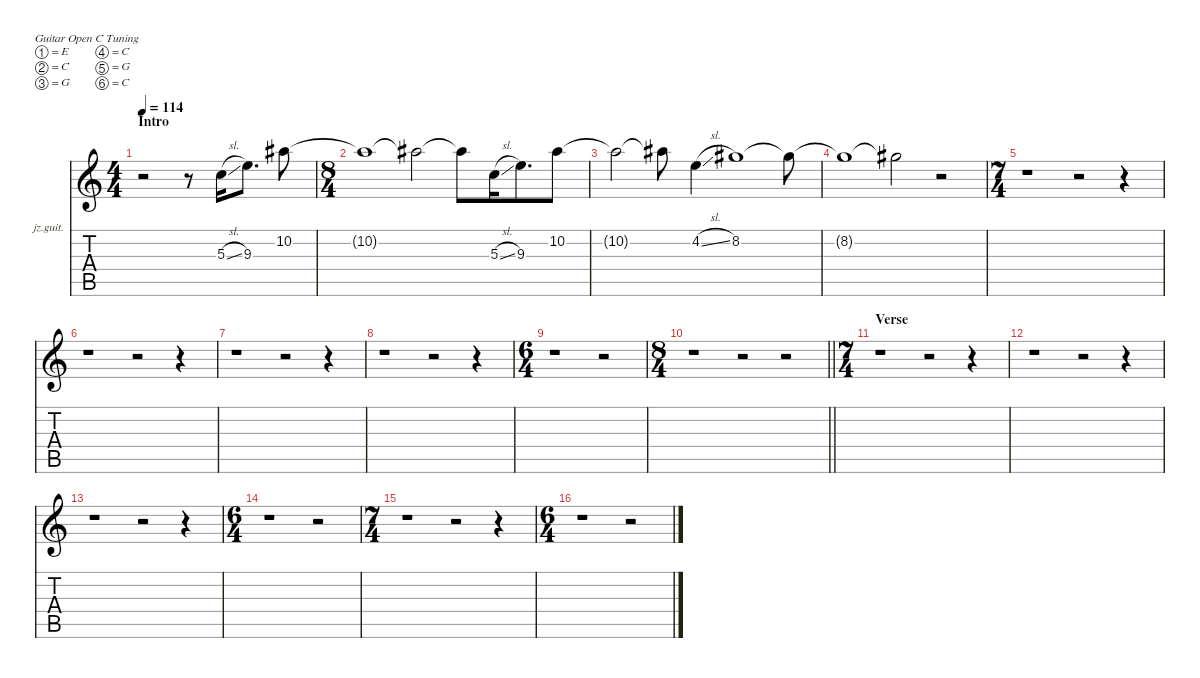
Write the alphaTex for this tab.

\defaultSystemsLayout 4
\hideDynamics
\bracketExtendMode nobrackets
\firstSystemTrackNameOrientation horizontal
\otherSystemsTrackNameOrientation horizontal
\track ("GTR Jazz" "jz.guit.") {instrument electricguitarjazz}
\staff {score tabs}
\tuning (E4 C4 G3 C3 G2 C2)
\ts (4 4)
\beaming (8 2 2 2 2)
\section ("" "Intro")
\tempo 114
\clef g2
\ks c
r.2{dy f instrument electricguitarjazz beam Down} r.8{beam Down} 5.3{sl}.16{beam Down} 9.3.8{d beam Down} 10.2{acc #}.8{beam Down} |
\ts (8 4)
\beaming (8 2 2 2 10)
10.2{t acc #}.1{beam Down} 10.2{t acc #}.2{beam Down} 10.2{t acc #}.8{beam Down} 5.3{sl}.16{beam Down} 9.3.8{d beam Down} 10.2{acc #}.8{beam Down} |
10.2{t acc #}.2{beam Down} 10.2{t acc #}.8{beam Down} 4.2{sl}.4{beam Down} 8.2{acc #}.1{beam Down} 8.2{t acc #}.8{beam Down} |
8.2{t acc #}.1{beam Down} 8.2{t acc #}.2{beam Down} r.2{beam Down} |
\ts (7 4)
\beaming (8 2 2 2 8)
r.1{beam Down} r.2{beam Down} r.4{beam Down} |
r.1{beam Down} r.2{beam Down} r.4{beam Down} |
r.1{beam Down} r.2{beam Down} r.4{beam Down} |
r.1{beam Down} r.2{beam Down} r.4{beam Down} |
\ts (6 4)
\beaming (8 2 2 2 6)
r.1{beam Down} r.2{beam Down} |
\ts (8 4)
\beaming (8 2 2 2 10)
\barLineRight lightlight
r.1{beam Down} r.2{beam Down} r.2{beam Down} |
\ts (7 4)
\beaming (8 2 2 2 8)
\section ("" "Verse")
r.1{beam Down} r.2{beam Down} r.4{beam Down} |
r.1{beam Down} r.2{beam Down} r.4{beam Down} |
r.1{beam Down} r.2{beam Down} r.4{beam Down} |
\ts (6 4)
\beaming (8 2 2 2 6)
r.1{beam Down} r.2{beam Down} |
\ts (7 4)
\beaming (8 2 2 2 8)
r.1{beam Down} r.2{beam Down} r.4{beam Down} |
\ts (6 4)
\beaming (8 2 2 2 6)
r.1{beam Down} r.2{beam Down}
